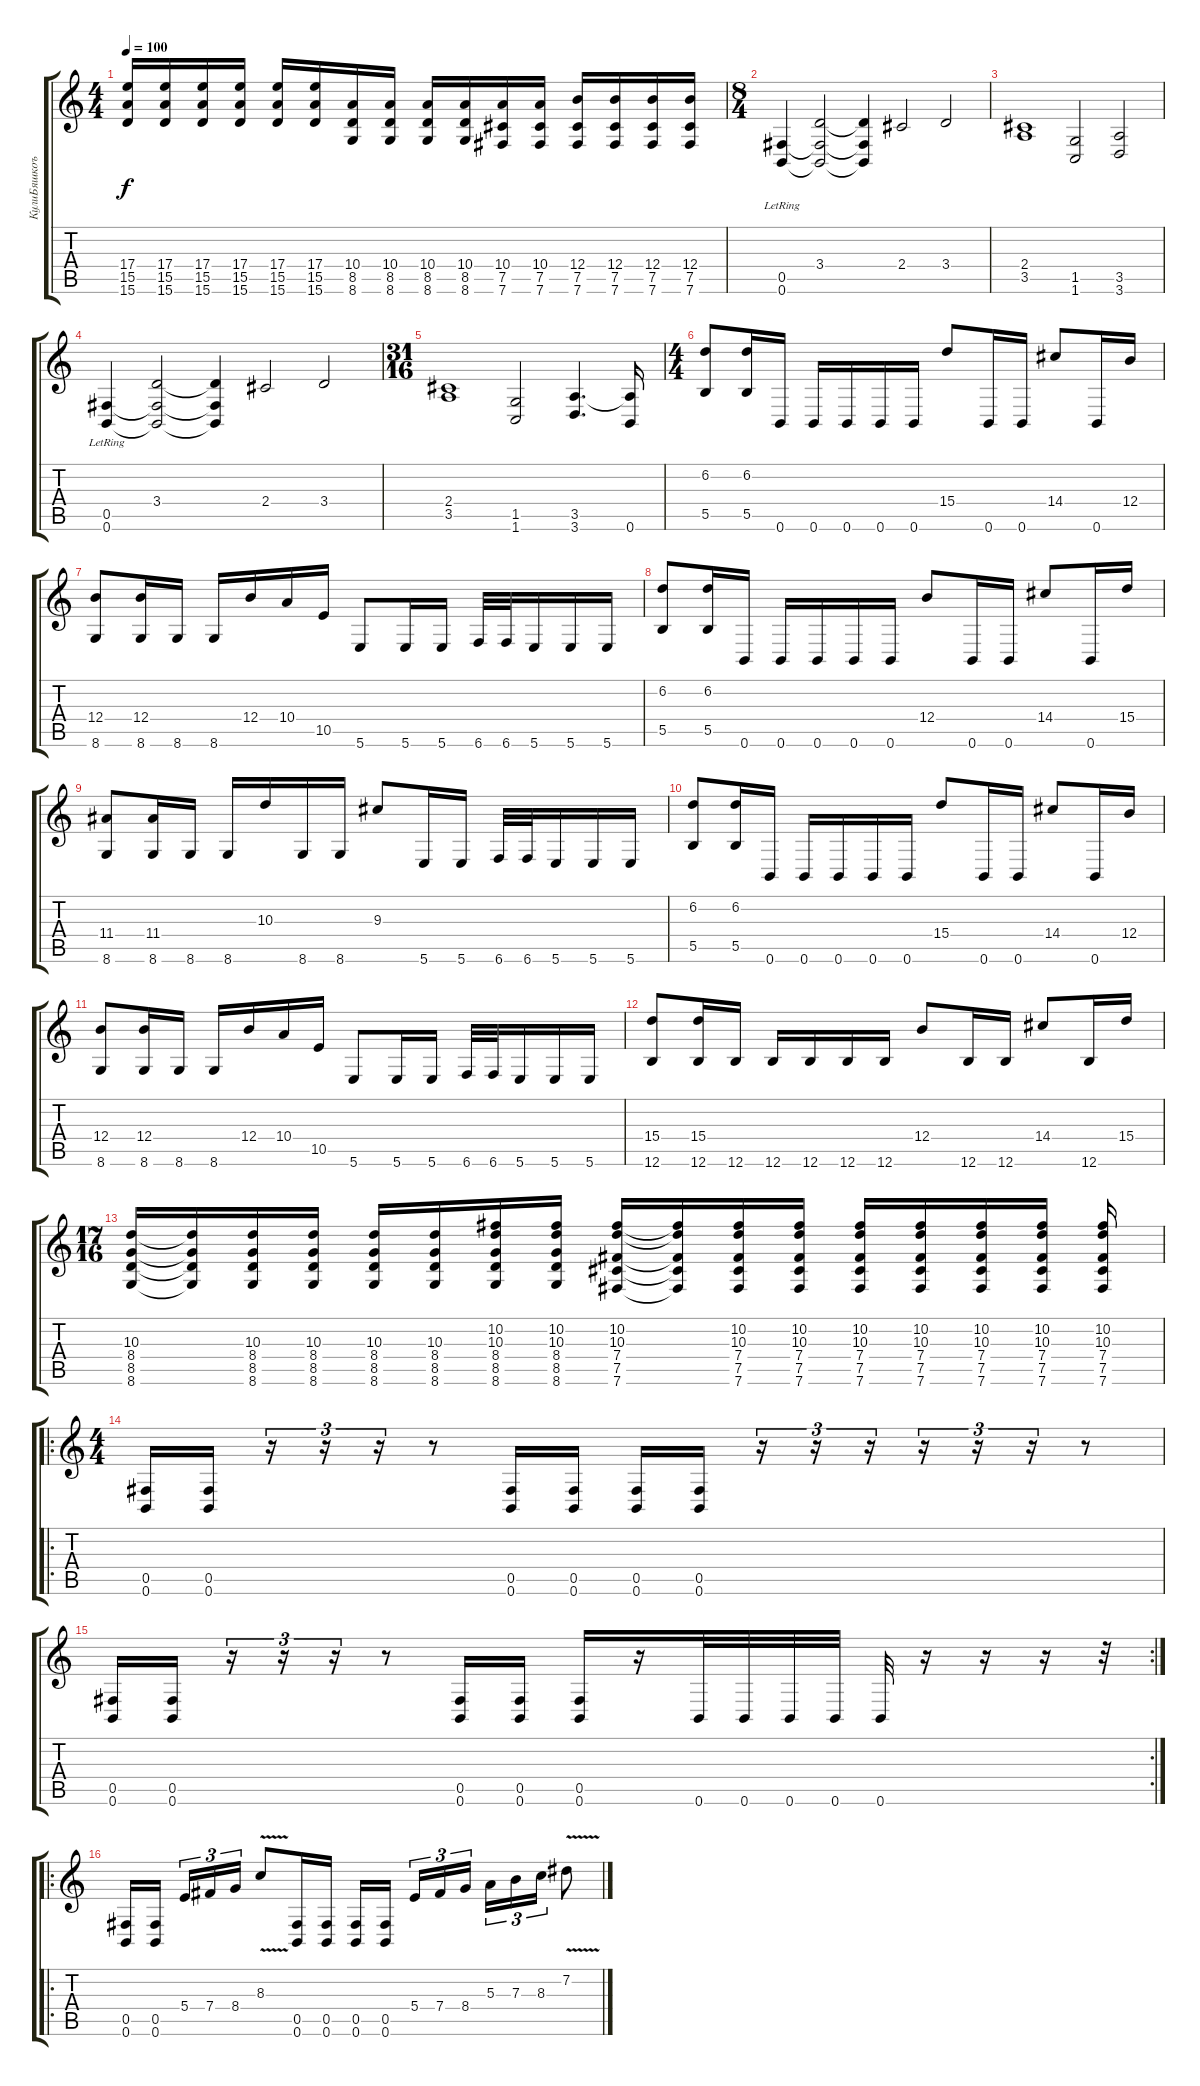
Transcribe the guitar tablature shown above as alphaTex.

\track ("КулиБяшкоъ" "КулиБяшкоъ") {instrument overdrivenguitar}
\staff {score tabs}
\tuning (Db4 Ab3 E3 B2 Gb2 B1) {hide}
\ts (4 4)
\tempo 100
\clef g2
\ks c
(17.4 15.5 15.6).16{dy f} (17.4 15.5 15.6).16 (17.4 15.5 15.6).16 (17.4 15.5 15.6).16 (17.4 15.5 15.6).16 (17.4 15.5 15.6).16 (10.4 8.5 8.6).16 (10.4 8.5 8.6).16 (10.4 8.5 8.6).16 (10.4 8.5 8.6).16 (10.4 7.5 7.6).16 (10.4 7.5 7.6).16 (12.4 7.5 7.6).16 (12.4 7.5 7.6).16 (12.4 7.5 7.6).16 (12.4 7.5 7.6).16 |
\ts (8 4)
(0.5{lr} 0.6{lr}).4 (3.4 0.5{t} 0.6{t}).2 (3.4{t} 0.5{t} 0.6{t}).4 2.4.2 3.4.2 |
(2.4 3.5).1 (1.5 1.6).2 (3.5 3.6).2 |
(0.5{lr} 0.6{lr}).4 (3.4 0.5{t} 0.6{t}).2 (3.4{t} 0.5{t} 0.6{t}).4 2.4.2 3.4.2 |
\ts (31 16)
(2.4 3.5).1 (1.5 1.6).2 (3.5 3.6).4{d} (3.5{t} 0.6).16 |
\ts (4 4)
(6.2 5.5).8 (6.2 5.5).16 0.6.16 0.6.16 0.6.16 0.6.16 0.6.16 15.4.8 0.6.16 0.6.16 14.4.8 0.6.16 12.4.16 |
(12.4 8.6).8 (12.4 8.6).16 8.6.16 8.6.16 12.4.16 10.4.16 10.5.16 5.6.8 5.6.16 5.6.16 6.6.32 6.6.32 5.6.16 5.6.16 5.6.16 |
(6.2 5.5).8 (6.2 5.5).16 0.6.16 0.6.16 0.6.16 0.6.16 0.6.16 12.4.8 0.6.16 0.6.16 14.4.8 0.6.16 15.4.16 |
(11.4 8.6).8 (11.4 8.6).16 8.6.16 8.6.16 10.3.16 8.6.16 8.6.16 9.3.8 5.6.16 5.6.16 6.6.32 6.6.32 5.6.16 5.6.16 5.6.16 |
(6.2 5.5).8 (6.2 5.5).16 0.6.16 0.6.16 0.6.16 0.6.16 0.6.16 15.4.8 0.6.16 0.6.16 14.4.8 0.6.16 12.4.16 |
(12.4 8.6).8 (12.4 8.6).16 8.6.16 8.6.16 12.4.16 10.4.16 10.5.16 5.6.8 5.6.16 5.6.16 6.6.32 6.6.32 5.6.16 5.6.16 5.6.16 |
(15.4 12.6).8 (15.4 12.6).16 12.6.16 12.6.16 12.6.16 12.6.16 12.6.16 12.4.8 12.6.16 12.6.16 14.4.8 12.6.16 15.4.16 |
\ts (17 16)
(10.3 8.4 8.5 8.6).16 (10.3{t} 8.4{t} 8.5{t} 8.6{t}).16 (10.3 8.4 8.5 8.6).16 (10.3 8.4 8.5 8.6).16 (10.3 8.4 8.5 8.6).16 (10.3 8.4 8.5 8.6).16 (10.2 10.3 8.4 8.5 8.6).16 (10.2 10.3 8.4 8.5 8.6).16 (10.2 10.3 7.4 7.5 7.6).16 (10.2{t} 10.3{t} 7.4{t} 7.5{t} 7.6{t}).16 (10.2 10.3 7.4 7.5 7.6).16 (10.2 10.3 7.4 7.5 7.6).16 (10.2 10.3 7.4 7.5 7.6).16 (10.2 10.3 7.4 7.5 7.6).16 (10.2 10.3 7.4 7.5 7.6).16 (10.2 10.3 7.4 7.5 7.6).16 (10.2 10.3 7.4 7.5 7.6).16 |
\ro
\ts (4 4)
(0.5 0.6).16 (0.5 0.6).16 r.16{tu (3 2)} r.16{tu (3 2)} r.16{tu (3 2)} r.8 (0.5 0.6).16 (0.5 0.6).16 (0.5 0.6).16 (0.5 0.6).16 r.16{tu (3 2)} r.16{tu (3 2)} r.16{tu (3 2)} r.16{tu (3 2)} r.16{tu (3 2)} r.16{tu (3 2)} r.8 |
\rc 2
(0.5 0.6).16 (0.5 0.6).16 r.16{tu (3 2)} r.16{tu (3 2)} r.16{tu (3 2)} r.8 (0.5 0.6).16 (0.5 0.6).16 (0.5 0.6).16 r.16 0.6.32 0.6.32 0.6.32 0.6.32 0.6.32 r.16 r.16 r.16 r.32 |
\ro
(0.5 0.6).16 (0.5 0.6).16{beam splitsecondary} 5.4.16{tu (3 2)} 7.4.16{tu (3 2)} 8.4.16{tu (3 2)} 8.3{v}.8 (0.5 0.6).16 (0.5 0.6).16 (0.5 0.6).16 (0.5 0.6).16{beam splitsecondary} 5.4.16{tu (3 2)} 7.4.16{tu (3 2)} 8.4.16{tu (3 2)} 5.3.16{tu (3 2)} 7.3.16{tu (3 2)} 8.3.16{tu (3 2)} 7.2{v}.8
